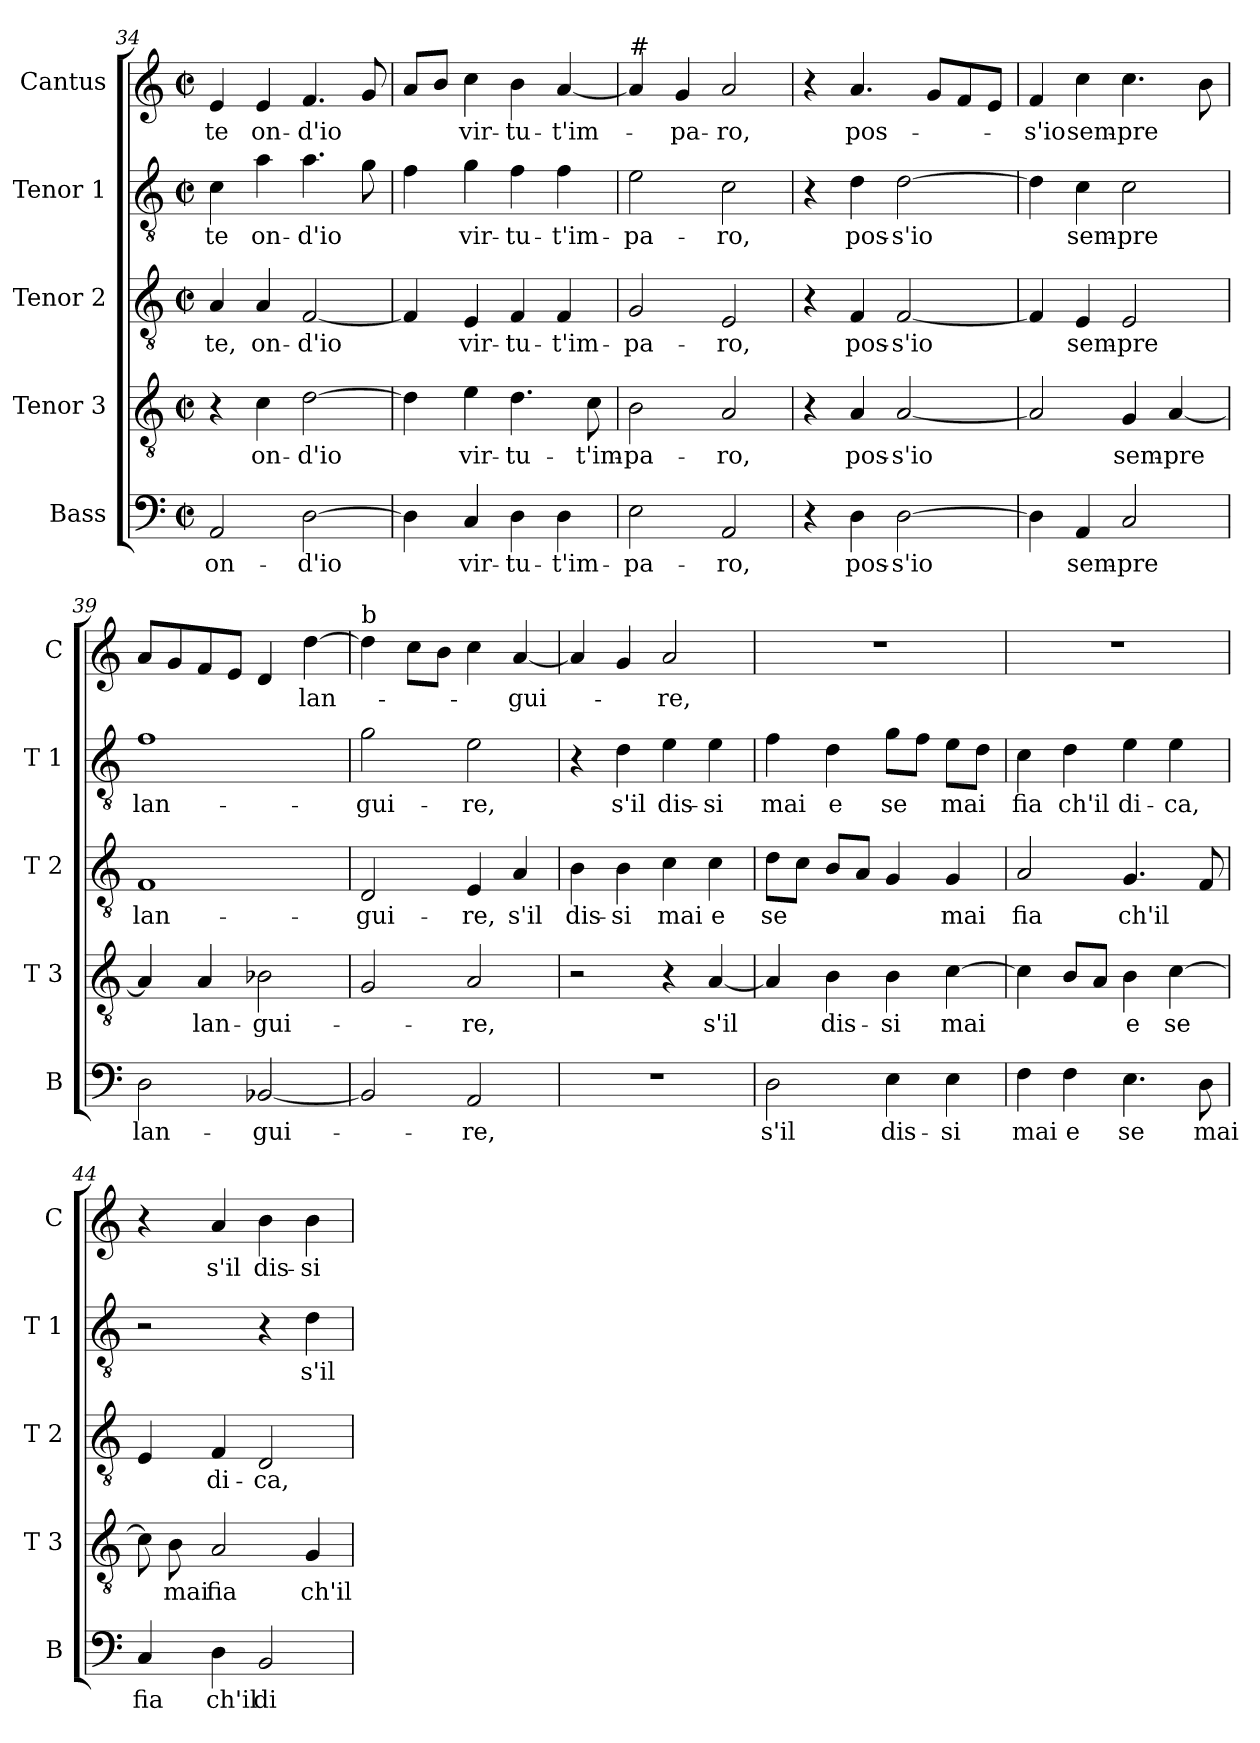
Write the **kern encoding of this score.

**kern	**text	**kern	**text	**kern	**text	**kern	**text	**kern	**text
*part5	*part5	*part4	*part4	*part3	*part3	*part2	*part2	*part1	*part1
*staff5	*staff5	*staff4	*staff4	*staff3	*staff3	*staff2	*staff2	*staff1	*staff1
*I"Bass	*	*I"Tenor 3	*	*I"Tenor 2	*	*I"Tenor 1	*	*I"Cantus	*
*I'B	*	*I'T 3	*	*I'T 2	*	*I'T 1	*	*I'C	*
*clefF4	*	*clefGv2	*	*clefGv2	*	*clefGv2	*	*clefG2	*
*k[]	*	*k[]	*	*k[]	*	*k[]	*	*k[]	*
*C:	*	*C:	*	*C:	*	*C:	*	*C:	*
*M2/2	*	*M2/2	*	*M2/2	*	*M2/2	*	*M2/2	*
*met(c|)	*	*met(c|)	*	*met(c|)	*	*met(c|)	*	*met(c|)	*
=34	=34	=34	=34	=34	=34	=34	=34	=34	=34
2AA/	on-	4r	.	4A/	-te,	4c\	-te	4e/	-te
.	.	4c\	on-	4A/	on-	4a\	on-	4e/	on-
[2D\	-d'io	[2d\	-d'io	[2F/	-d'io	4.a\	-d'io	4.f/	-d'io
.	.	.	.	.	.	8g\	.	8g/	.
=35	=35	=35	=35	=35	=35	=35	=35	=35	=35
4D\]	.	4d\]	.	4F/]	.	4f\	.	8a/L	.
.	.	.	.	.	.	.	.	8b/J	.
4C/	vir-	4e\	vir-	4E/	vir-	4g\	vir-	4cc\	vir-
4D\	-tu-	4.d\	-tu-	4F/	-tu-	4f\	-tu-	4b\	-tu-
4D\	-t'im-	.	.	4F/	-t'im-	4f\	-t'im-	[4a/	-t'im-
.	.	8c\	-t'im-	.	.	.	.	.	.
!!LO:LB:g=z
=36	=36	=36	=36	=36	=36	=36	=36	=36	=36
!	!	!	!	!	!	!	!	!LO:TX:a:t=#	!
2E\	-pa-	2B\	-pa-	2G/	-pa-	2e\	-pa-	4a/]	.
.	.	.	.	.	.	.	.	4g/	-pa-
2AA/	-ro,	2A/	-ro,	2E/	-ro,	2c\	-ro,	2a/	-ro,
=37	=37	=37	=37	=37	=37	=37	=37	=37	=37
4r	.	4r	.	4r	.	4r	.	4r	.
4D\	pos-	4A/	pos-	4F/	pos-	4d\	pos-	4.a/	pos-
[2D\	-s'io	[2A/	-s'io	[2F/	-s'io	[2d\	-s'io	.	.
.	.	.	.	.	.	.	.	8g/L	.
.	.	.	.	.	.	.	.	8f/	.
.	.	.	.	.	.	.	.	8e/J	.
=38	=38	=38	=38	=38	=38	=38	=38	=38	=38
4D\]	.	2A/]	.	4F/]	.	4d\]	.	4f/	-s'io
4AA/	sem-	.	.	4E/	sem-	4c\	sem-	4cc\	sem-
2C/	-pre	4G/	sem-	2E/	-pre	2c\	-pre	4.cc\	-pre
.	.	[4A/	-pre	.	.	.	.	.	.
.	.	.	.	.	.	.	.	8b\	.
=39	=39	=39	=39	=39	=39	=39	=39	=39	=39
2D\	lan-	4A/]	.	1F	lan-	1f	lan-	8a/L	.
.	.	.	.	.	.	.	.	8g/	.
.	.	4A/	lan-	.	.	.	.	8f/	.
.	.	.	.	.	.	.	.	8e/J	.
[2BB-X/	-gui-	2B-X\	-gui-	.	.	.	.	4d/	.
.	.	.	.	.	.	.	.	[4dd\	lan-
=40	=40	=40	=40	=40	=40	=40	=40	=40	=40
!	!	!	!	!	!	!	!	!LO:TX:a:t=b	!
2BB-/]	.	2G/	.	2D/	-gui-	2g\	-gui-	4dd\]	.
.	.	.	.	.	.	.	.	8cc\L	.
.	.	.	.	.	.	.	.	8b\J	.
2AA/	-re,	2A/	-re,	4E/	-re,	2e\	-re,	4cc\	.
.	.	.	.	4A/	s'il	.	.	[4a/	-gui-
=41	=41	=41	=41	=41	=41	=41	=41	=41	=41
1r	.	2r	.	4B\	dis-	4r	.	4a/]	.
.	.	.	.	4B\	-si	4d\	s'il	4g/	.
.	.	4r	.	4c\	mai	4e\	dis-	2a/	-re,
.	.	[4A/	s'il	4c\	e	4e\	-si	.	.
!!LO:LB:g=z
=42	=42	=42	=42	=42	=42	=42	=42	=42	=42
2D\	s'il	4A/]	.	8d\L	se	4f\	mai	1r	.
.	.	.	.	8c\J	.	.	.	.	.
.	.	4B\	dis-	8B/L	.	4d\	e	.	.
.	.	.	.	8A/J	.	.	.	.	.
4E\	dis-	4B\	-si	4G/	.	8g\L	se	.	.
.	.	.	.	.	.	8f\J	.	.	.
4E\	-si	[4c\	mai	4G/	mai	8e\L	mai	.	.
.	.	.	.	.	.	8d\J	.	.	.
=43	=43	=43	=43	=43	=43	=43	=43	=43	=43
4F\	mai	4c\]	.	2A/	fia	4c\	fia	1r	.
4F\	e	8B/L	.	.	.	4d\	ch'il	.	.
.	.	8A/J	.	.	.	.	.	.	.
4.E\	se	4B\	e	4.G/	ch'il	4e\	di-	.	.
.	.	[4c\	se	.	.	4e\	-ca,	.	.
8D\	mai	.	.	8F/	.	.	.	.	.
=44	=44	=44	=44	=44	=44	=44	=44	=44	=44
4C/	fia	8c\]	.	4E/	.	2r	.	4r	.
.	.	8B\	mai	.	.	.	.	.	.
4D\	ch'il	2A/	fia	4F/	di-	.	.	4a/	s'il
2BB/	di-	.	.	2D/	-ca,	4r	.	4b\	dis-
.	.	4G/	ch'il	.	.	4d\	s'il	4b\	-si
=	=	=	=	=	=	=	=	=	=
*-	*-	*-	*-	*-	*-	*-	*-	*-	*-
